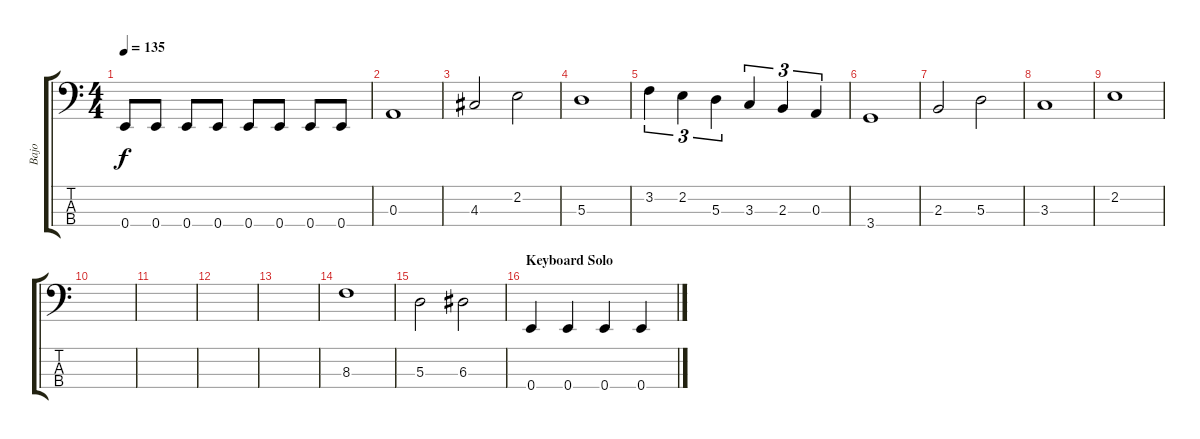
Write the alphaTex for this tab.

\track ("Bajo" "Bajo") {instrument electricbassfinger}
\staff {score tabs}
\tuning (G2 D2 A1 E1) {hide}
\ts (4 4)
\tempo 135
\clef f4
\ks c
0.4.8{dy f} 0.4.8 0.4.8 0.4.8 0.4.8 0.4.8 0.4.8 0.4.8 |
0.3.1 |
4.3.2 2.2.2 |
5.3.1 |
3.2.4{tu (3 2)} 2.2.4{tu (3 2)} 5.3.4{tu (3 2)} 3.3.4{tu (3 2)} 2.3.4{tu (3 2)} 0.3.4{tu (3 2)} |
3.4.1 |
2.3.2 5.3.2 |
3.3.1 |
2.2.1 |
|
|
|
|
8.3.1 |
5.3.2 6.3.2 |
\section ("" "Keyboard Solo")
0.4.4 0.4.4 0.4.4 0.4.4
